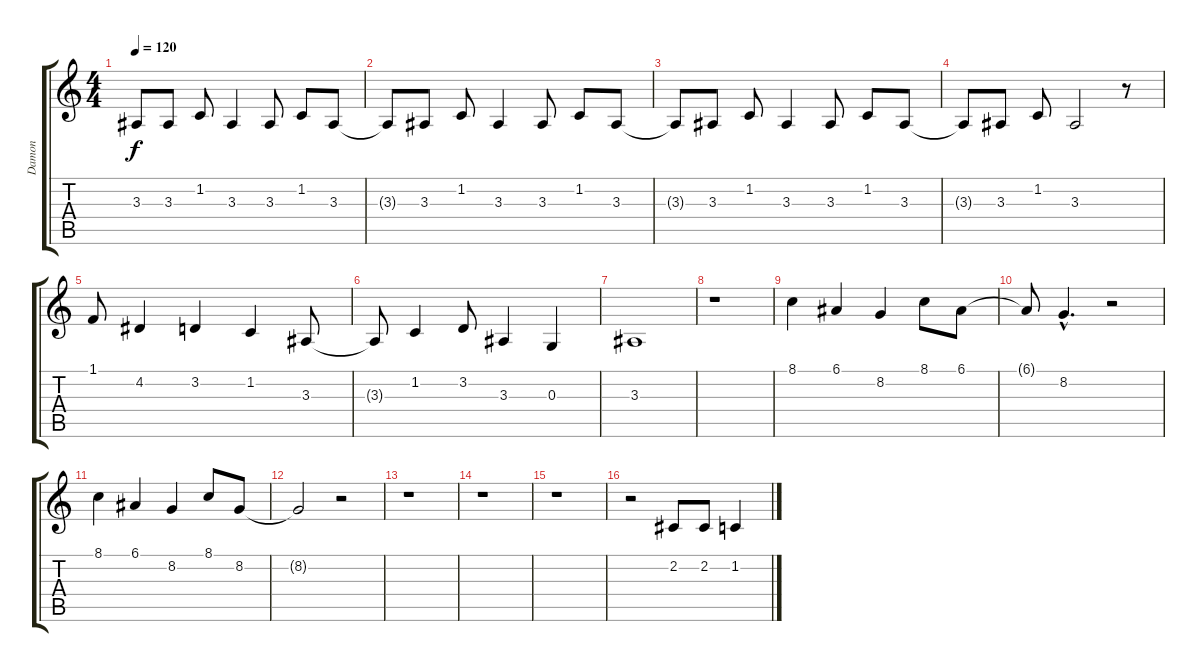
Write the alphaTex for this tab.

\track ("Damon" "Damon") {instrument drawbarorgan}
\staff {score tabs}
\tuning (E4 B3 G3 D3 A2 E2) {hide}
\ts (4 4)
\tempo 120
\clef g2
\ks c
3.3.8{dy f} 3.3.8 1.2.8 3.3.4 3.3.8 1.2.8 3.3.8 |
3.3{t}.8 3.3.8 1.2.8 3.3.4 3.3.8 1.2.8 3.3.8 |
3.3{t}.8 3.3.8 1.2.8 3.3.4 3.3.8 1.2.8 3.3.8 |
3.3{t}.8 3.3.8 1.2.8 3.3.2 r.8 |
1.1.8 4.2.4 3.2.4 1.2.4 3.3.8 |
3.3{t}.8 1.2.4 3.2.8 3.3.4 0.3.4 |
3.3.1 |
r.1 |
8.1.4 6.1.4 8.2.4 8.1.8 6.1.8 |
6.1{t}.8 8.2{hac}.4{d} r.2 |
8.1.4 6.1.4 8.2.4 8.1.8 8.2.8 |
8.2{t}.2 r.2 |
r.1 |
r.1 |
r.1 |
r.2 2.2.8 2.2.8 1.2.4
